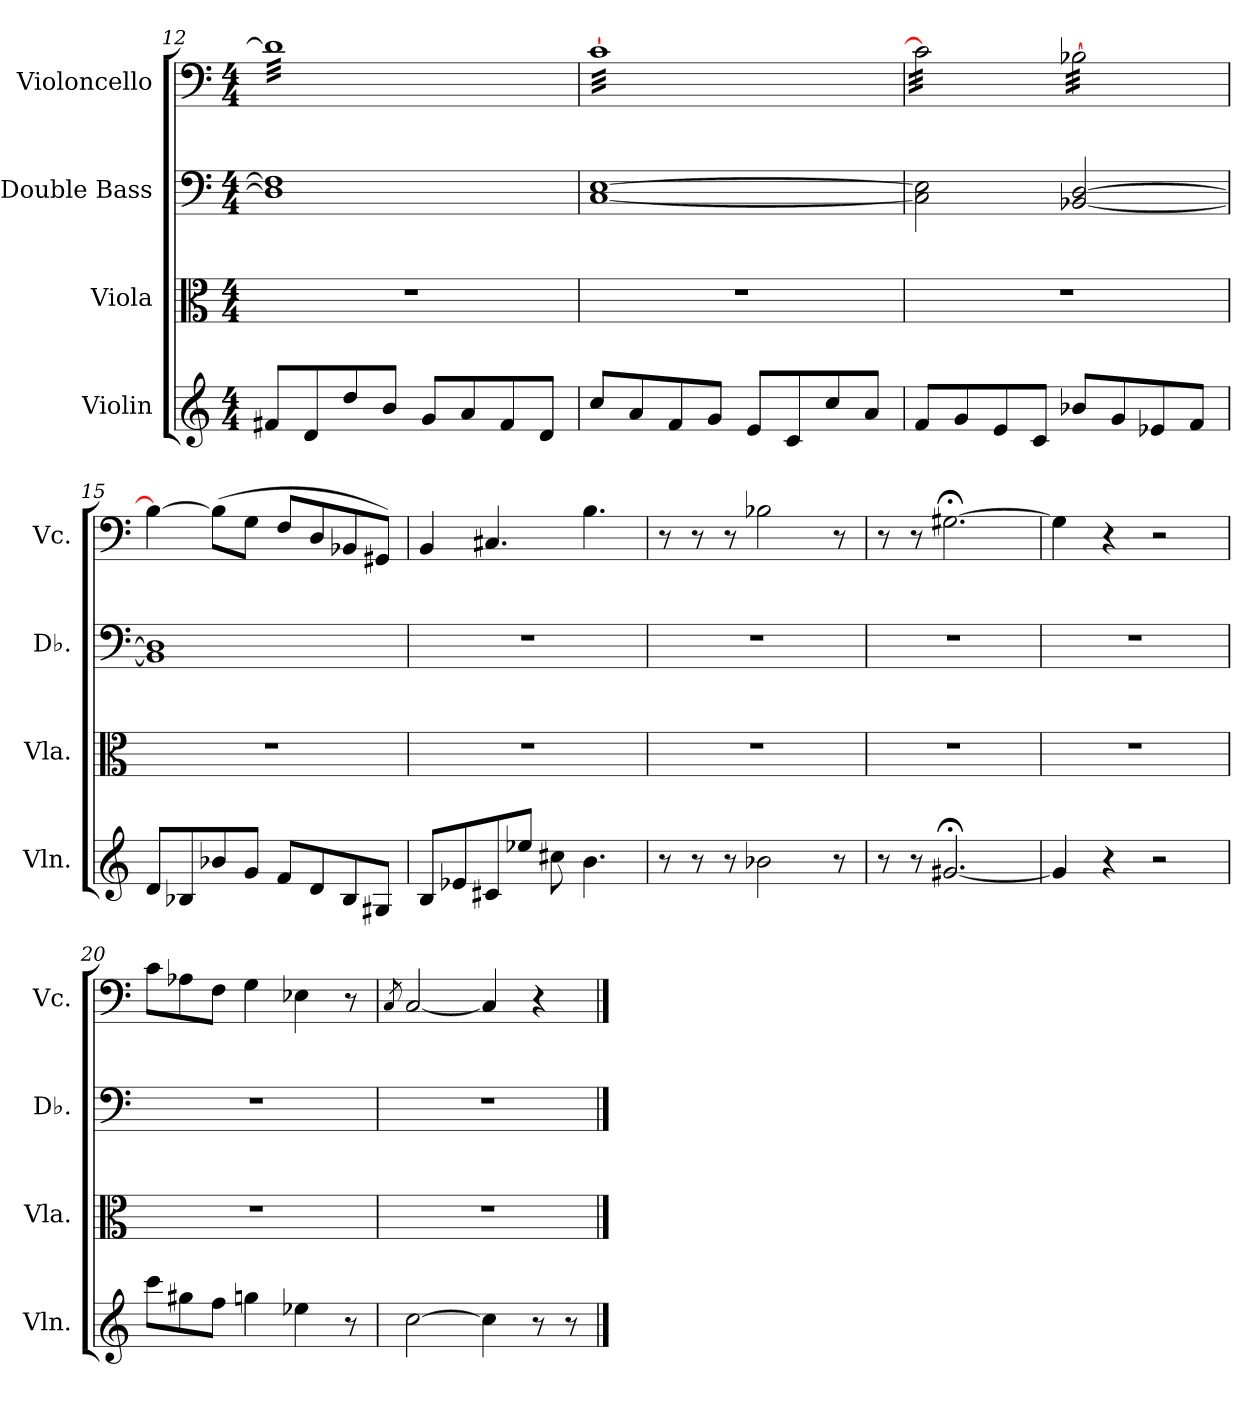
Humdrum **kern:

**kern	**kern	**kern	**kern
*part4	*part3	*part2	*part1
*staff4	*staff3	*staff2	*staff1
*I"Violin	*I"Viola	*I"Double Bass	*I"Violoncello
*I'Vln.	*I'Vla.	*I'Db.	*I'Vc.
*clefG2	*clefC3	*clefF4	*clefF4
*	*	*ITrd7c12	*
*k[]	*k[]	*k[]	*k[]
*M4/4	*M4/4	*M4/4	*M4/4
=12	=12	=12	=12
*	*	*	*tremolo
8f#X/L	1r	1DD] 1FF]	32d]LLL
.	.	.	32d
.	.	.	32d
.	.	.	32d
8d/	.	.	32d
.	.	.	32d
.	.	.	32d
.	.	.	32d
8dd/	.	.	32d
.	.	.	32d
.	.	.	32d
.	.	.	32d
8b/J	.	.	32d
.	.	.	32d
.	.	.	32d
.	.	.	32d
8g/L	.	.	32d
.	.	.	32d
.	.	.	32d
.	.	.	32d
8a/	.	.	32d
.	.	.	32d
.	.	.	32d
.	.	.	32d
8f#/	.	.	32d
.	.	.	32d
.	.	.	32d
.	.	.	32d
8d/J	.	.	32d
.	.	.	32d
.	.	.	32d
.	.	.	32dJJJ
=13	=13	=13	=13
8cc/L	1r	[1CC [1EE	[32cLLL
.	.	.	32c
.	.	.	32c
.	.	.	32c
8a/	.	.	32c
.	.	.	32c
.	.	.	32c
.	.	.	32c
8f/	.	.	32c
.	.	.	32c
.	.	.	32c
.	.	.	32c
8g/J	.	.	32c
.	.	.	32c
.	.	.	32c
.	.	.	32c
8e/L	.	.	32c
.	.	.	32c
.	.	.	32c
.	.	.	32c
8c/	.	.	32c
.	.	.	32c
.	.	.	32c
.	.	.	32c
8cc/	.	.	32c
.	.	.	32c
.	.	.	32c
.	.	.	32c
8a/J	.	.	32c
.	.	.	32c
.	.	.	32c
.	.	.	32cJJJ
=14	=14	=14	=14
8f/L	1r	2CC\] 2EE\]	32c\]LLL
.	.	.	32c\
.	.	.	32c\
.	.	.	32c\
8g/	.	.	32c\
.	.	.	32c\
.	.	.	32c\
.	.	.	32c\
8e/	.	.	32c\
.	.	.	32c\
.	.	.	32c\
.	.	.	32c\
8c/J	.	.	32c\
.	.	.	32c\
.	.	.	32c\
.	.	.	32c\JJJ
8b-X/L	.	[2BBB-X/ [2DD/	[32B-X\LLL
.	.	.	32B-X\
.	.	.	32B-X\
.	.	.	32B-X\
8g/	.	.	32B-X\
.	.	.	32B-X\
.	.	.	32B-X\
.	.	.	32B-X\
8e-X/	.	.	32B-X\
.	.	.	32B-X\
.	.	.	32B-X\
.	.	.	32B-X\
8f/J	.	.	32B-X\
.	.	.	32B-X\
.	.	.	32B-X\
.	.	.	32B-X\JJJ
*	*	*	*Xtremolo
!!LO:LB:g=z
=15	=15	=15	=15
8d/L	1r	1BBB-] 1DD]	4B-\_
8B-X/	.	.	.
8b-X/	.	.	(8B-\L]
8g/J	.	.	8G\J
8f/L	.	.	8F/L
8d/	.	.	8D/
8B-/	.	.	8BB-X/
8G#X/J	.	.	8GG#X/J)
=16	=16	=16	=16
8B/L	1r	1r	4BB/
8e-X/	.	.	.
8c#X/	.	.	4.C#X/
8ee-X/J	.	.	.
8cc#X\	.	.	.
4.b\	.	.	4.B\
=17	=17	=17	=17
8r	1r	1r	8r
8r	.	.	8r
8r	.	.	8r
2b-X\	.	.	2B-X\
8r	.	.	8r
=18	=18	=18	=18
8r	1r	1r	8r
8r	.	.	8r
[2.g#X;</	.	.	[2.G#X;<\
=19	=19	=19	=19
4g#/]	1r	1r	4G#\]
4r	.	.	4r
2r	.	.	2r
=20	=20	=20	=20
*	*	*	*MM40
8ccc\L	1r	1r	8c\L
8gg#X\	.	.	8A-X\
8ff\J	.	.	8F\J
4ggn\	.	.	4G\
4ee-X\	.	.	4E-X\
8r	.	.	8r
!!LO:PB:g=z
=21	=21	=21	=21
.	.	.	8qC/
[2cc\	1r	1r	[2C/
4cc\]	.	.	4C/]
8r	.	.	4r
8r	.	.	.
==	==	==	==
*-	*-	*-	*-
